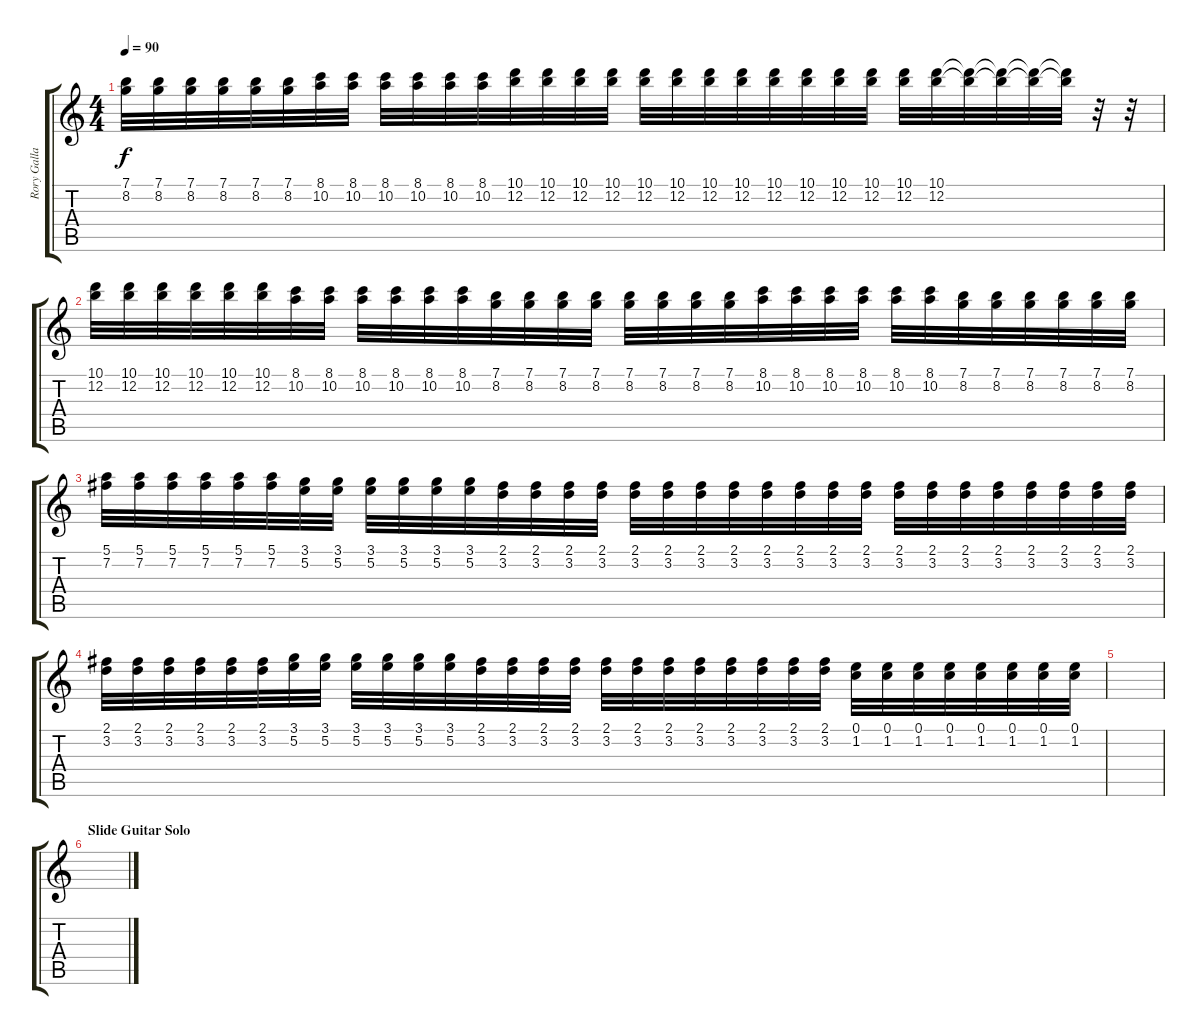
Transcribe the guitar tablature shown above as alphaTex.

\track ("Rory Gallagher" "Rory Galla") {instrument acousticguitarsteel}
\staff {score tabs}
\tuning (E4 B3 G3 D3 A2 E2) {hide}
\ts (4 4)
\tempo 90
\clef g2
\ks c
(7.1 8.2).32{dy f} (7.1 8.2).32 (7.1 8.2).32 (7.1 8.2).32 (7.1 8.2).32 (7.1 8.2).32 (8.1 10.2).32 (8.1 10.2).32 (8.1 10.2).32 (8.1 10.2).32 (8.1 10.2).32 (8.1 10.2).32 (10.1 12.2).32 (10.1 12.2).32 (10.1 12.2).32 (10.1 12.2).32 (10.1 12.2).32 (10.1 12.2).32 (10.1 12.2).32 (10.1 12.2).32 (10.1 12.2).32 (10.1 12.2).32 (10.1 12.2).32 (10.1 12.2).32 (10.1 12.2).32 (10.1 12.2).32 (10.1{t} 12.2{t}).32 (10.1{t} 12.2{t}).32 (10.1{t} 12.2{t}).32 (10.1{t} 12.2{t}).32 r.32 r.32 |
(10.1 12.2).32 (10.1 12.2).32 (10.1 12.2).32 (10.1 12.2).32 (10.1 12.2).32 (10.1 12.2).32 (8.1 10.2).32 (8.1 10.2).32 (8.1 10.2).32 (8.1 10.2).32 (8.1 10.2).32 (8.1 10.2).32 (7.1 8.2).32 (7.1 8.2).32 (7.1 8.2).32 (7.1 8.2).32 (7.1 8.2).32 (7.1 8.2).32 (7.1 8.2).32 (7.1 8.2).32 (8.1 10.2).32 (8.1 10.2).32 (8.1 10.2).32 (8.1 10.2).32 (8.1 10.2).32 (8.1 10.2).32 (7.1 8.2).32 (7.1 8.2).32 (7.1 8.2).32 (7.1 8.2).32 (7.1 8.2).32 (7.1 8.2).32 |
(5.1 7.2).32 (5.1 7.2).32 (5.1 7.2).32 (5.1 7.2).32 (5.1 7.2).32 (5.1 7.2).32 (3.1 5.2).32 (3.1 5.2).32 (3.1 5.2).32 (3.1 5.2).32 (3.1 5.2).32 (3.1 5.2).32 (2.1 3.2).32 (2.1 3.2).32 (2.1 3.2).32 (2.1 3.2).32 (2.1 3.2).32 (2.1 3.2).32 (2.1 3.2).32 (2.1 3.2).32 (2.1 3.2).32 (2.1 3.2).32 (2.1 3.2).32 (2.1 3.2).32 (2.1 3.2).32 (2.1 3.2).32 (2.1 3.2).32 (2.1 3.2).32 (2.1 3.2).32 (2.1 3.2).32 (2.1 3.2).32 (2.1 3.2).32 |
(2.1 3.2).32 (2.1 3.2).32 (2.1 3.2).32 (2.1 3.2).32 (2.1 3.2).32 (2.1 3.2).32 (3.1 5.2).32 (3.1 5.2).32 (3.1 5.2).32 (3.1 5.2).32 (3.1 5.2).32 (3.1 5.2).32 (2.1 3.2).32 (2.1 3.2).32 (2.1 3.2).32 (2.1 3.2).32 (2.1 3.2).32 (2.1 3.2).32 (2.1 3.2).32 (2.1 3.2).32 (2.1 3.2).32 (2.1 3.2).32 (2.1 3.2).32 (2.1 3.2).32 (0.1 1.2).32 (0.1 1.2).32 (0.1 1.2).32 (0.1 1.2).32 (0.1 1.2).32 (0.1 1.2).32 (0.1 1.2).32 (0.1 1.2).32 |
|
\section ("" "Slide Guitar Solo")
